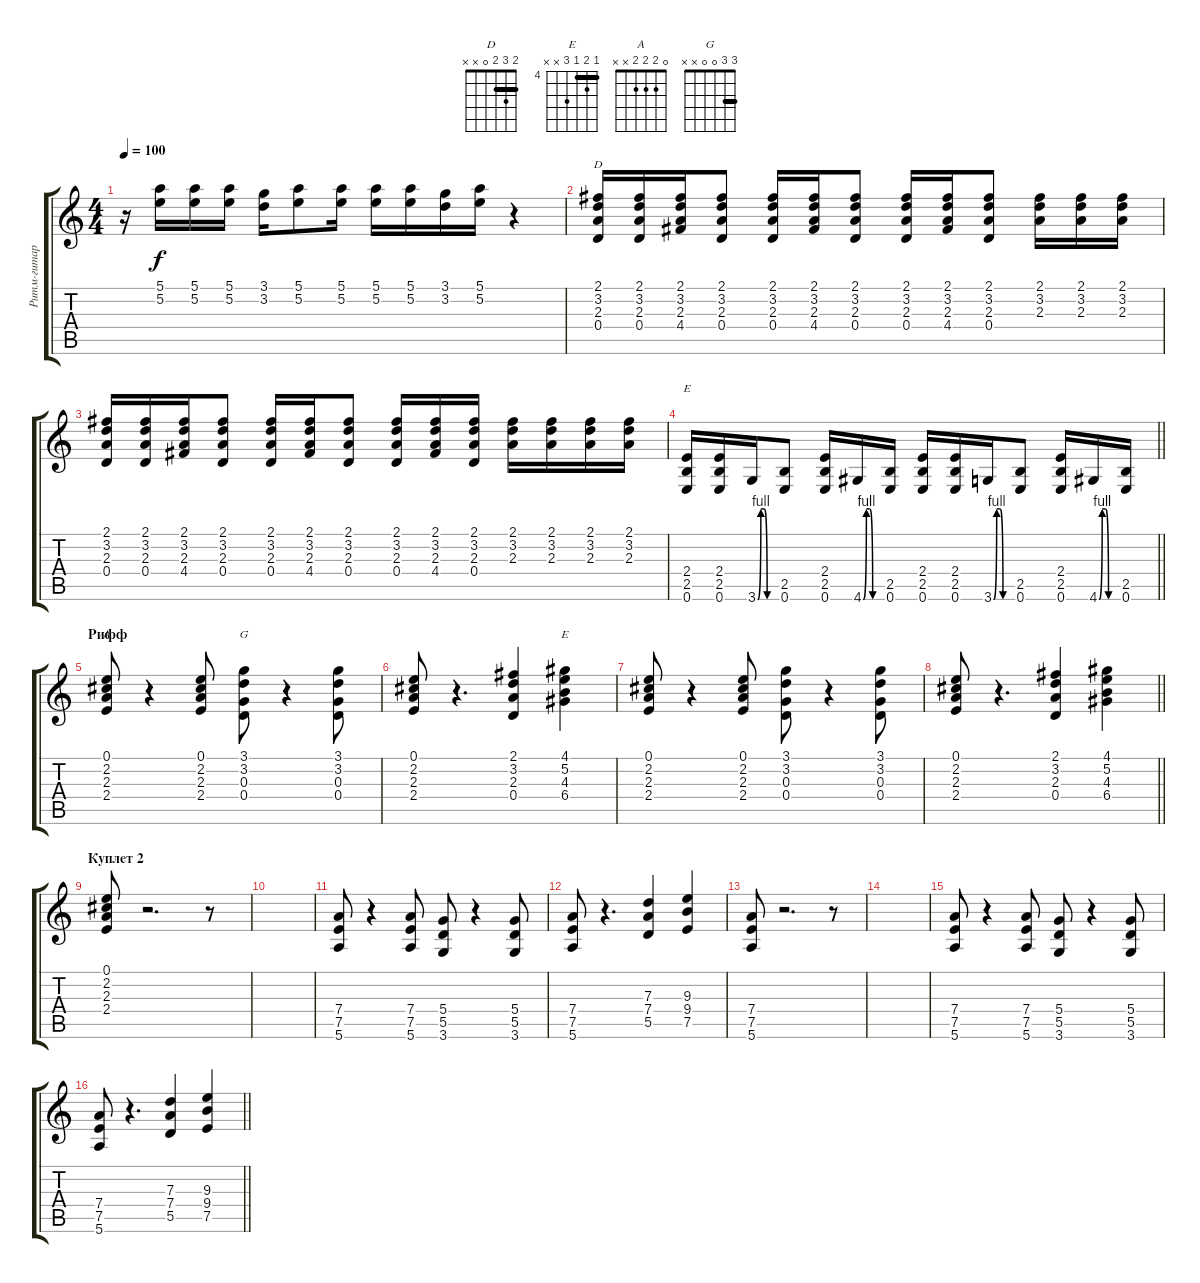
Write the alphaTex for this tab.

\track ("Ритм-гитара" "Ритм-гитар") {instrument overdrivenguitar}
\staff {score tabs}
\tuning (E4 B3 G3 D3 A2 E2) {hide}
\chord ("D" 2 3 2 0 x x) {barre 2}
\chord ("E" x x x 2 2 0) {barre 2}
\chord ("A" 0 2 2 2 x x)
\chord ("G" 3 3 0 0 x x) {barre 3}
\chord ("E" 4 5 4 6 x x) {firstfret 4 barre 4}
\ts (4 4)
\tempo 100
\clef g2
\ks c
r.16{dy f} (5.1 5.2).16 (5.1 5.2).16 (5.1 5.2).16 (3.1 3.2).16 (5.1 5.2).8 (5.1 5.2).16 (5.1 5.2).16 (5.1 5.2).16 (3.1 3.2).16 (5.1 5.2).16 r.4 |
(2.1 3.2 2.3 0.4).16{ch "D"} (2.1 3.2 2.3 0.4).16 (2.1 3.2 2.3 4.4).16 (2.1 3.2 2.3 0.4).8 (2.1 3.2 2.3 0.4).16 (2.1 3.2 2.3 4.4).16 (2.1 3.2 2.3 0.4).8 (2.1 3.2 2.3 0.4).16 (2.1 3.2 2.3 4.4).16 (2.1 3.2 2.3 0.4).8 (2.1 3.2 2.3).16 (2.1 3.2 2.3).16 (2.1 3.2 2.3).16 |
(2.1 3.2 2.3 0.4).16 (2.1 3.2 2.3 0.4).16 (2.1 3.2 2.3 4.4).16 (2.1 3.2 2.3 0.4).8 (2.1 3.2 2.3 0.4).16 (2.1 3.2 2.3 4.4).16 (2.1 3.2 2.3 0.4).8 (2.1 3.2 2.3 0.4).16 (2.1 3.2 2.3 4.4).16 (2.1 3.2 2.3 0.4).16 (2.1 3.2 2.3).16 (2.1 3.2 2.3).16 (2.1 3.2 2.3).16 (2.1 3.2 2.3).16 |
\barLineRight lightlight
(2.4 2.5 0.6).16{ch "E"} (2.4 2.5 0.6).16 3.6{be (custom 0 0 10 4 20 4 30 0 60 0)}.16 (2.5 0.6).8 (2.4 2.5 0.6).16 4.6{be (custom 0 0 10 4 20 4 30 0 60 0)}.16 (2.5 0.6).16 (2.4 2.5 0.6).16 (2.4 2.5 0.6).16 3.6{be (custom 0 0 10 4 20 4 30 0 60 0)}.16 (2.5 0.6).8 (2.4 2.5 0.6).16 4.6{be (custom 0 0 10 4 20 4 30 0 60 0)}.16 (2.5 0.6).16 |
\section ("" "Рифф")
(0.1 2.2 2.3 2.4).8{ch "A"} r.4 (0.1 2.2 2.3 2.4).8 (3.1 3.2 0.3 0.4).8{ch "G"} r.4 (3.1 3.2 0.3 0.4).8 |
(0.1 2.2 2.3 2.4).8 r.4{d} (2.1 3.2 2.3 0.4).4 (4.1 5.2 4.3 6.4).4{ch "E"} |
(0.1 2.2 2.3 2.4).8 r.4 (0.1 2.2 2.3 2.4).8 (3.1 3.2 0.3 0.4).8 r.4 (3.1 3.2 0.3 0.4).8 |
\barLineRight lightlight
(0.1 2.2 2.3 2.4).8 r.4{d} (2.1 3.2 2.3 0.4).4 (4.1 5.2 4.3 6.4).4 |
\section ("" "Куплет 2")
(0.1 2.2 2.3 2.4).8 r.2{d} r.8 |
|
(7.4 7.5 5.6).8 r.4 (7.4 7.5 5.6).8 (5.4 5.5 3.6).8 r.4 (5.4 5.5 3.6).8 |
(7.4 7.5 5.6).8 r.4{d} (7.3 7.4 5.5).4 (9.3 9.4 7.5).4 |
(7.4 7.5 5.6).8 r.2{d} r.8 |
|
(7.4 7.5 5.6).8 r.4 (7.4 7.5 5.6).8 (5.4 5.5 3.6).8 r.4 (5.4 5.5 3.6).8 |
\barLineRight lightlight
(7.4 7.5 5.6).8 r.4{d} (7.3 7.4 5.5).4 (9.3 9.4 7.5).4
